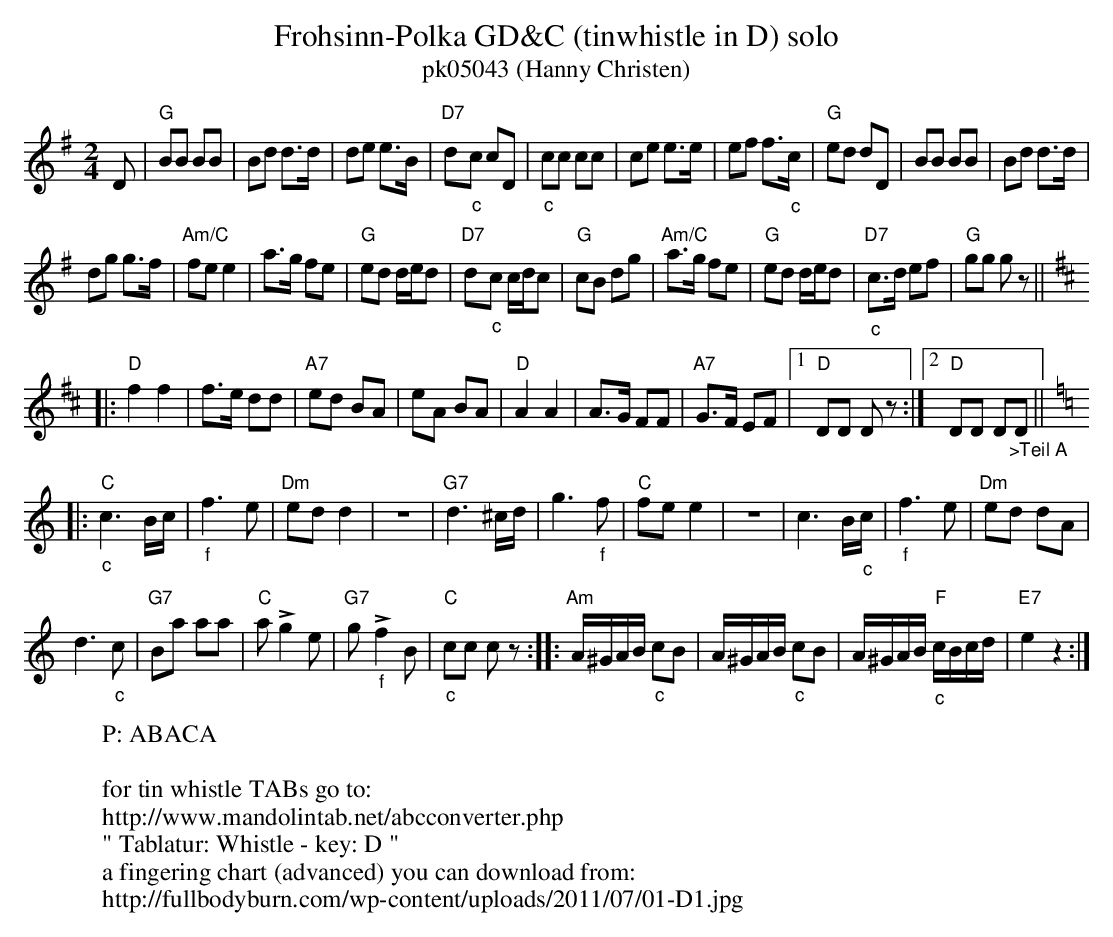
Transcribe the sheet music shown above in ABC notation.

X:1
T:Frohsinn-Polka GD&C (tinwhistle in D) solo
T:pk05043 (Hanny Christen)
M:2/4
L:1/8
K:G transpose=12
D|"G"BB BB | Bd d>d | de e>B | "D7"d"_c"c cD | "_c"cc cc | ce e>e | ef f>"_c"c | "G"ed dD | BB BB | Bd d>d |
dg g>f | "Am/C"fee2 | a>g fe | "G"ed d/2e/2d | "D7"d"_c"c c/2d/2c | "G"cB dg | "Am/C"a>g fe | "G"ed d/2e/2d | "D7""_c"c>d ef | "G"gg gz ||
[K:D] |:
"D"f2f2 | f>e dd | "A7"ed BA | eA BA | "D"A2A2 | A>G FF | "A7"G>F EF |1 "D"DD Dz :|2 "D"DD D"_>Teil A"D || [K:C]
|: "C""_c"c3B/2c/2 | "_f"f3e | "Dm"edd2 | z4 | "G7"d3^c/2d/2 | g3"_f"f | "C"fee2 | z4 | c3B/2"_c"c/2 | "_f"f3e | "Dm"ed dA |
d3"_c"c | "G7"Ba aa | "C"a!>!g2e | "G7"g"_f"!>!f2B | "C""_c"cc cz :: [L:1/16] "Am"A^GAB "_c"c2B2 | A^GAB "_c"c2B2 | A^GAB "F""_c"cBcd | "E7"e4z4 :|
W:P: ABACA
W:
W:for tin whistle TABs go to:
W:http://www.mandolintab.net/abcconverter.php
W:" Tablatur: Whistle - key: D "
W:a fingering chart (advanced) you can download from:
W:http://fullbodyburn.com/wp-content/uploads/2011/07/01-D1.jpg
